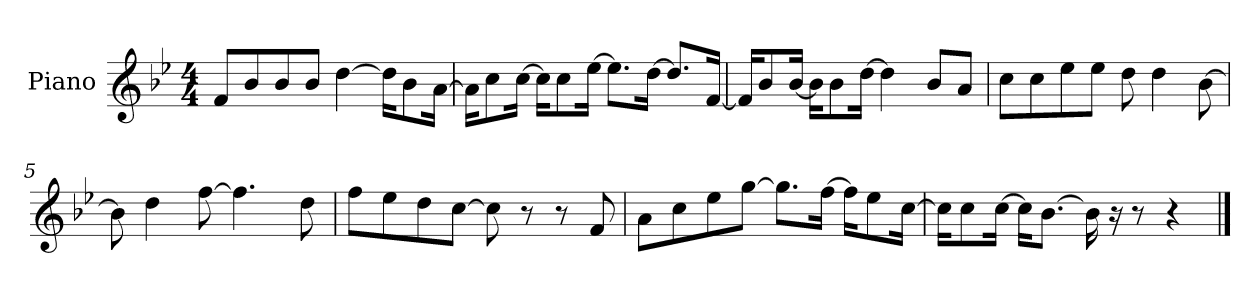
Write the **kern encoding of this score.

**kern
*part1
*staff1
*I"Piano
*I'P-no
*clefG2
*k[b-e-]
*M4/4
*MM90
=1
8f/L
8b-/
8b-/
8b-/J
[4dd\
16dd\KL]
8b-\
[16a\Jk
=2
16a\KL]
8cc\
[16cc\Jk
16cc\KL]
8cc\
[16ee-\Jk
8.ee-\L]
[16dd\Jk
8.dd/L]
[16f/Jk
=3
16f/KL]
8b-/
[16b-/Jk
16b-\KL]
8b-\
[16dd\Jk
4dd\]
8b-/L
8a/J
=4
8cc\L
8cc\
8ee-\
8ee-\J
8dd\
4dd\
[8b-\
!!LO:LB:g=z
=5
8b-\]
4dd\
[8ff\
4.ff\]
8dd\
=6
8ff\L
8ee-\
8dd\
[8cc\J
8cc\]
8r
8r
8f/
=7
8a\L
8cc\
8ee-\
[8gg\J
8.gg\L]
[16ff\Jk
16ff\KL]
8ee-\
[16cc\Jk
=8
16cc\KL]
8cc\
[16cc\Jk
16cc\KL]
[8.b-\J
16b-\]
16r
8r
4r
==
*-
